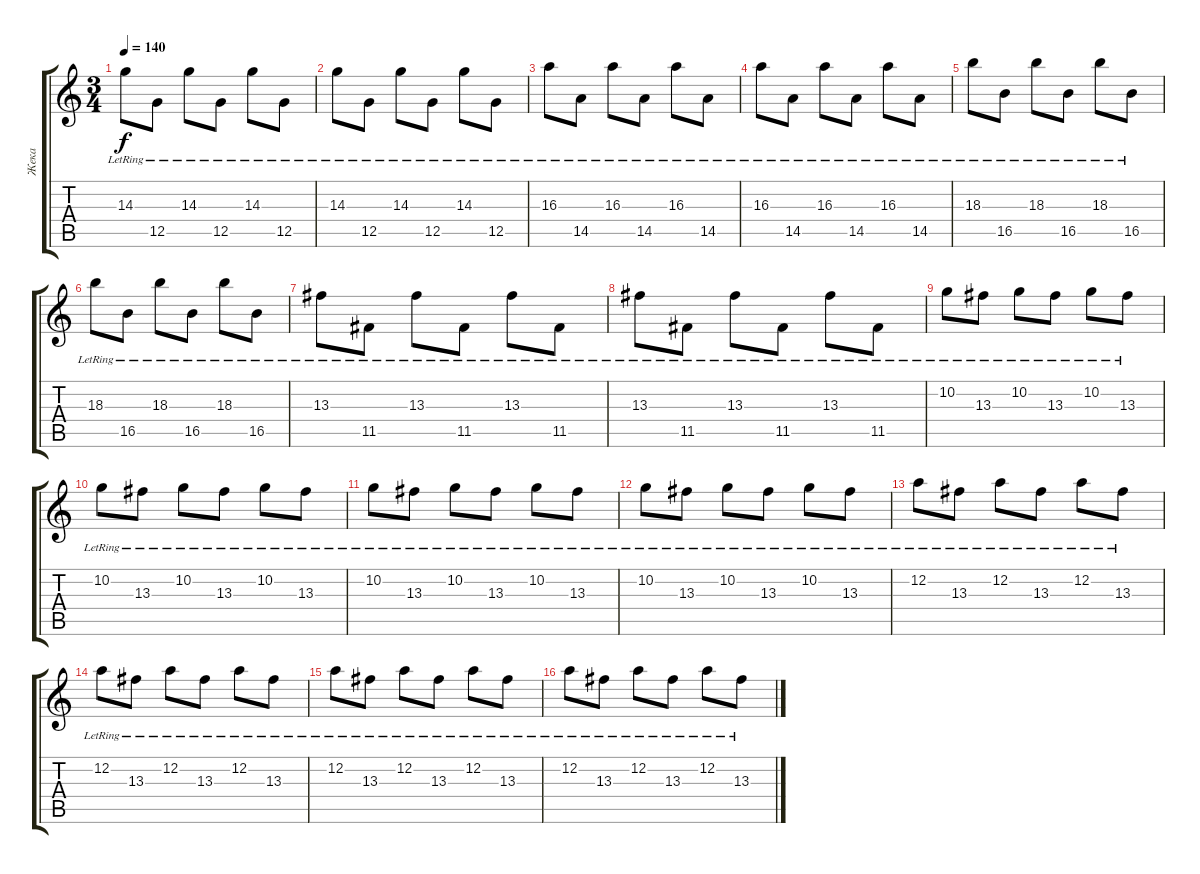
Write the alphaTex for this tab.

\track ("Жека" "Жека") {instrument electricguitarjazz}
\staff {score tabs}
\tuning (D4 A3 F3 C3 G2 C2) {hide}
\ts (3 4)
\tempo 140
\clef g2
\ks c
14.3{lr}.8{dy f} 12.5{lr}.8 14.3{lr}.8 12.5{lr}.8 14.3{lr}.8 12.5{lr}.8 |
14.3{lr}.8 12.5{lr}.8 14.3{lr}.8 12.5{lr}.8 14.3{lr}.8 12.5{lr}.8 |
16.3{lr}.8 14.5{lr}.8 16.3{lr}.8 14.5{lr}.8 16.3{lr}.8 14.5{lr}.8 |
16.3{lr}.8 14.5{lr}.8 16.3{lr}.8 14.5{lr}.8 16.3{lr}.8 14.5{lr}.8 |
18.3{lr}.8 16.5{lr}.8 18.3{lr}.8 16.5{lr}.8 18.3{lr}.8 16.5{lr}.8 |
18.3{lr}.8 16.5{lr}.8 18.3{lr}.8 16.5{lr}.8 18.3{lr}.8 16.5{lr}.8 |
13.3{lr}.8 11.5{lr}.8 13.3{lr}.8 11.5{lr}.8 13.3{lr}.8 11.5{lr}.8 |
13.3{lr}.8 11.5{lr}.8 13.3{lr}.8 11.5{lr}.8 13.3{lr}.8 11.5{lr}.8 |
10.2{lr}.8{instrument electricguitarjazz} 13.3{lr}.8 10.2{lr}.8 13.3{lr}.8 10.2{lr}.8 13.3{lr}.8 |
10.2{lr}.8 13.3{lr}.8 10.2{lr}.8 13.3{lr}.8 10.2{lr}.8 13.3{lr}.8 |
10.2{lr}.8 13.3{lr}.8 10.2{lr}.8 13.3{lr}.8 10.2{lr}.8 13.3{lr}.8 |
10.2{lr}.8 13.3{lr}.8 10.2{lr}.8 13.3{lr}.8 10.2{lr}.8 13.3{lr}.8 |
12.2{lr}.8 13.3{lr}.8 12.2{lr}.8 13.3{lr}.8 12.2{lr}.8 13.3{lr}.8 |
12.2{lr}.8 13.3{lr}.8 12.2{lr}.8 13.3{lr}.8 12.2{lr}.8 13.3{lr}.8 |
12.2{lr}.8 13.3{lr}.8 12.2{lr}.8 13.3{lr}.8 12.2{lr}.8 13.3{lr}.8 |
12.2{lr}.8 13.3{lr}.8 12.2{lr}.8 13.3{lr}.8 12.2{lr}.8 13.3{lr}.8
